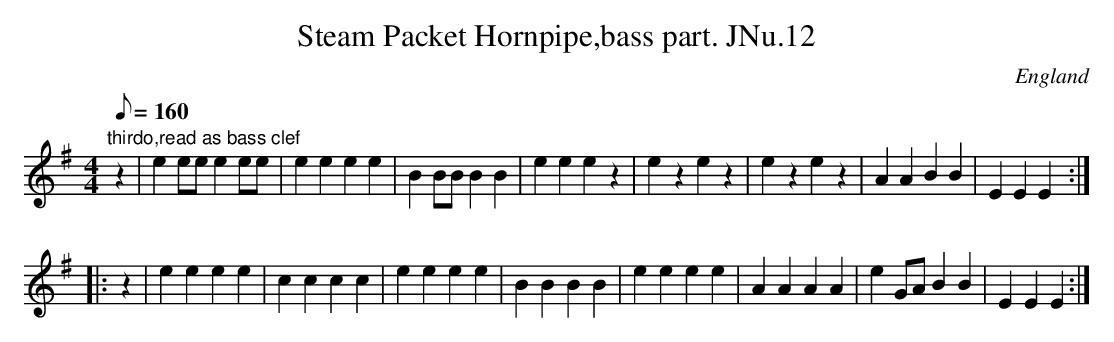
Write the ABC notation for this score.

X:1
T:Steam Packet Hornpipe,bass part. JNu.12
M:4/4
Q:160
O:England
on my
K:G
"thirdo,read as bass clef"z2 | e2eee2ee | e2e2e2e2 | B2BBB2B2 | e2e2e2z2 |\
e2z2e2z2 | e2z2e2z2 | A2A2B2B2 | E2E2E2:|
|: z2 | e2e2e2e2 | c2c2c2c2 | e2e2e2e2 | B2B2B2B2 |\
e2e2e2e2 | A2A2A2A2 | e2GAB2B2 | E2E2E2 :|]
